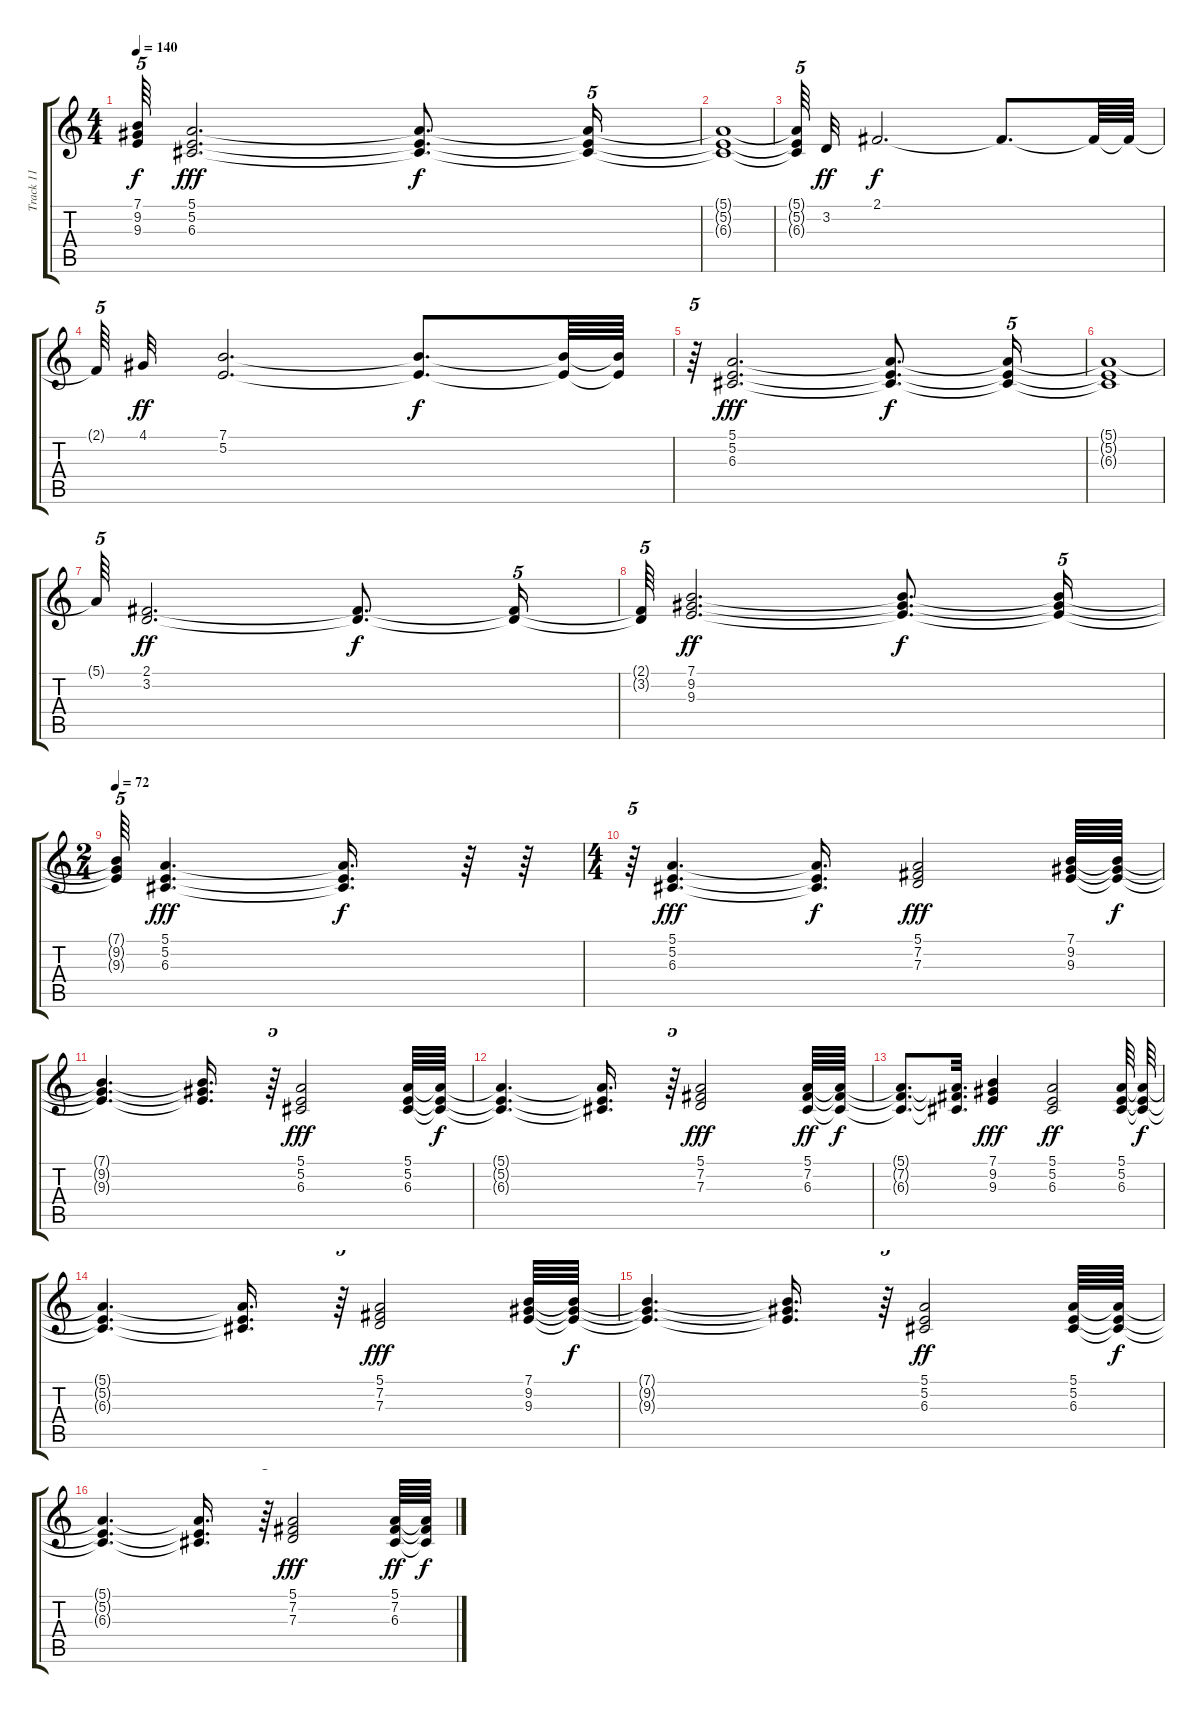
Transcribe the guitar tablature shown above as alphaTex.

\track ("Track 11" "Track 11") {instrument synthstrings2}
\staff {score tabs}
\tuning (E4 B3 G3 D3 A2 E2) {hide}
\ts (4 4)
\tempo 140
\clef g2
\ks c
(7.1{t} 9.2{t} 9.3{t}).64{tu (5 4) dy f} (5.1 5.2 6.3).2{d dy fff} (5.1{t} 5.2{t} 6.3{t}).8{d dy f} (5.1{t} 5.2{t} 6.3{t}).16{tu (5 4)} |
(5.1{t} 5.2{t} 6.3{t}).1 |
(5.1{t} 5.2{t} 6.3{t}).64{tu (5 4)} 3.2.32{dy ff} 2.1.2{d dy f} 2.1{t}.8{d} 2.1{t}.64 2.1{t}.64 |
2.1{t}.64{tu (5 4)} 4.1.32{dy ff} (7.1 5.2).2{d} (7.1{t} 5.2{t}).8{d dy f} (7.1{t} 5.2{t}).64 (7.1{t} 5.2{t}).64 |
r.64{tu (5 4)} (5.1 5.2 6.3).2{d dy fff} (5.1{t} 5.2{t} 6.3{t}).8{d dy f} (5.1{t} 5.2{t} 6.3{t}).16{tu (5 4)} |
(5.1{t} 5.2{t} 6.3{t}).1 |
5.1{t}.64{tu (5 4)} (2.1 3.2).2{d dy ff} (2.1{t} 3.2{t}).8{d dy f} (2.1{t} 3.2{t}).16{tu (5 4)} |
(2.1{t} 3.2{t}).64{tu (5 4)} (7.1 9.2 9.3).2{d dy ff} (7.1{t} 9.2{t} 9.3{t}).8{d dy f} (7.1{t} 9.2{t} 9.3{t}).16{tu (5 4)} |
\ts (2 4)
\tempo 72
(7.1{t} 9.2{t} 9.3{t}).64{tu (5 4)} (5.1 5.2 6.3).4{d dy fff volume 7} (5.1{t} 5.2{t} 6.3{t}).16{d dy f} r.64 r.64 |
\ts (4 4)
r.64{tu (5 4)} (5.1 5.2 6.3).4{d dy fff} (5.1{t} 5.2{t} 6.3{t}).16{d dy f} (5.1 7.2 7.3).2{dy fff} (7.1 9.2 9.3).64 (7.1{t} 9.2{t} 9.3{t}).64{dy f} |
(7.1{t} 9.2{t} 9.3{t}).4{d} (7.1{t} 9.2{t} 9.3{t}).16{d} r.64{tu (5 4)} (5.1 5.2 6.3).2{dy fff} (5.1 5.2 6.3).64 (5.1{t} 5.2{t} 6.3{t}).64{dy f} |
(5.1{t} 5.2{t} 6.3{t}).4{d} (5.1{t} 5.2{t} 6.3{t}).16{d} r.64{tu (5 4)} (5.1 7.2 7.3).2{dy fff} (5.1 7.2 6.3).64{dy ff} (5.1{t} 7.2{t} 6.3{t}).64{dy f} |
(5.1{t} 7.2{t} 6.3{t}).8{d} (5.1{t} 7.2{t} 6.3{t}).32{d} (7.1 9.2 9.3).4{dy fff} (5.1 5.2 6.3).2{dy ff} (5.1 5.2 6.3).64 (5.1{t} 5.2{t} 6.3{t}).64{dy f} |
(5.1{t} 5.2{t} 6.3{t}).4{d} (5.1{t} 5.2{t} 6.3{t}).16{d} r.64{tu (5 4)} (5.1 7.2 7.3).2{dy fff} (7.1 9.2 9.3).64 (7.1{t} 9.2{t} 9.3{t}).64{dy f} |
(7.1{t} 9.2{t} 9.3{t}).4{d} (7.1{t} 9.2{t} 9.3{t}).16{d} r.64{tu (5 4)} (5.1 5.2 6.3).2{dy ff} (5.1 5.2 6.3).64 (5.1{t} 5.2{t} 6.3{t}).64{dy f} |
(5.1{t} 5.2{t} 6.3{t}).4{d} (5.1{t} 5.2{t} 6.3{t}).16{d} r.64{tu (5 4)} (5.1 7.2 7.3).2{dy fff} (5.1 7.2 6.3).64{dy ff} (5.1{t} 7.2{t} 6.3{t}).64{dy f}
